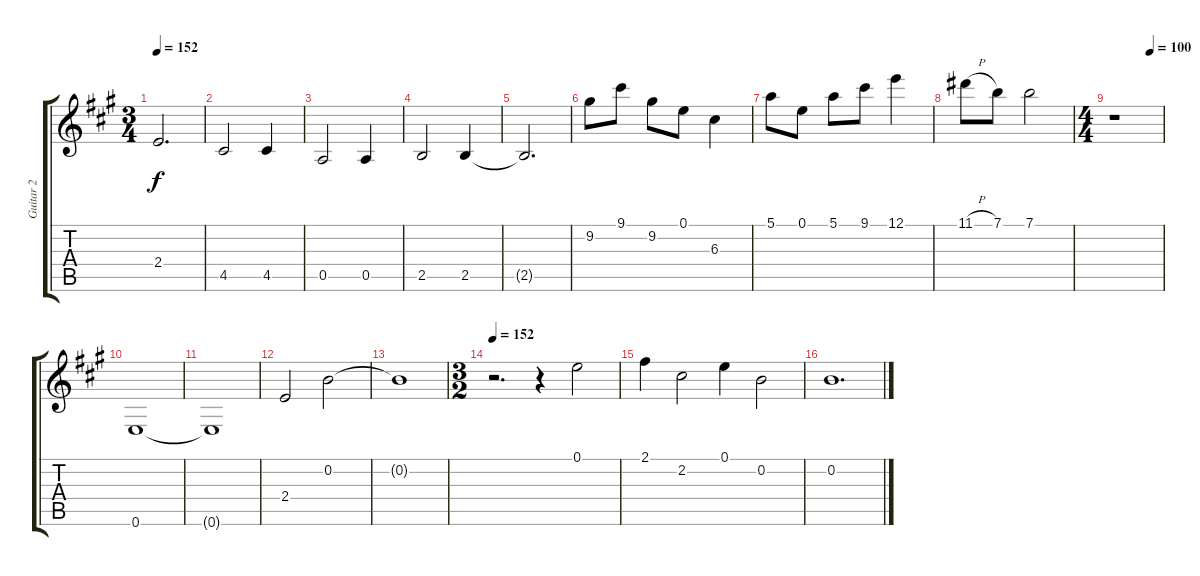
\track ("Guitar 2" "Guitar 2") {instrument acousticguitarnylon}
\staff {score tabs}
\tuning (E4 B3 G3 D3 A2 E2) {hide}
\ts (3 4)
\tempo 152
\clef g2
\ks a
2.4{t}.2{d dy f} |
4.5.2 4.5.4 |
0.5.2 0.5.4 |
2.5.2 2.5.4 |
2.5{t}.2{d} |
9.2.8 9.1.8 9.2.8 0.1.8 6.3.4 |
5.1.8 0.1.8 5.1.8 9.1.8 12.1.4 |
11.1{h}.8 7.1.8 7.1.2 |
\ts (4 4)
\tempo (100 0.75)
r.1 |
0.6.1 |
0.6{t}.1 |
2.4.2 0.2.2 |
0.2{t}.1 |
\ts (3 2)
\tempo 152
r.2{d} r.4 0.1.2 |
2.1.4 2.2.2 0.1.4 0.2.2 |
0.2.1{d}
